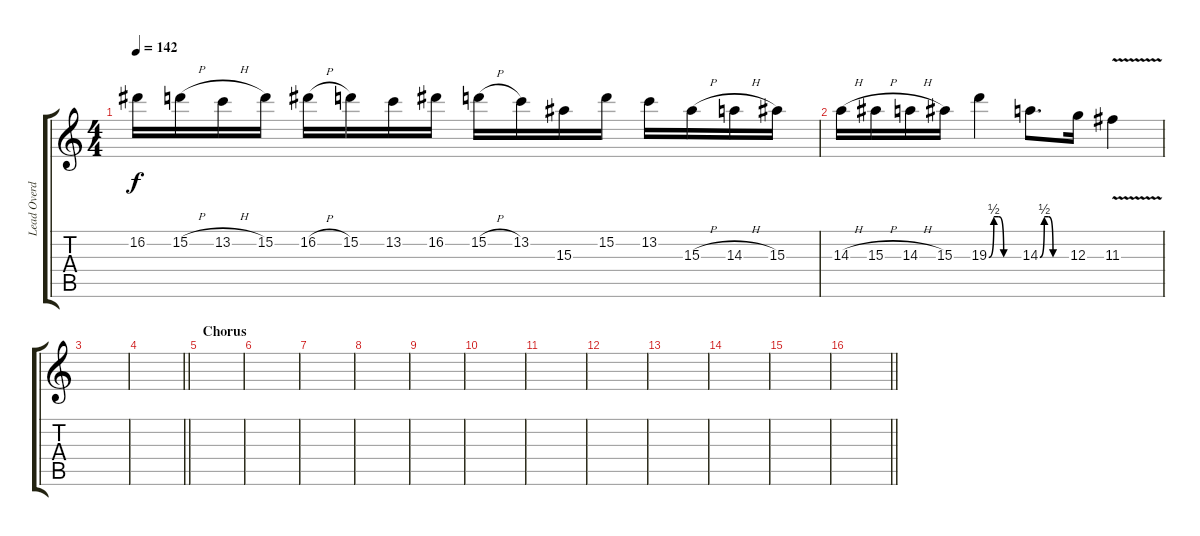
\track ("Lead Overdub" "Lead Overd") {instrument distortionguitar}
\staff {score tabs}
\tuning (E4 B3 G3 D3 A2 E2) {hide}
\ts (4 4)
\tempo 142
\clef g2
\ks c
16.2.16{dy f} 15.2{h}.16 13.2{h}.16 15.2.16 16.2{h}.16 15.2.16 13.2.16 16.2.16 15.2{h}.16 13.2.16 15.3.16 15.2.16 13.2.16 15.3{h}.16 14.3{h}.16 15.3.16 |
14.3{h}.16 15.3{h}.16 14.3{h}.16 15.3.16 19.3{be (custom 0 0 10 2 20 2 30 0 60 0)}.4 14.3{be (custom 0 0 10 2 20 2 30 0 60 0)}.8{d} 12.3.16 11.3{v}.4 |
|
\barLineRight lightlight
|
\section ("" "Chorus")
|
|
|
|
|
|
|
|
|
|
|
\barLineRight lightlight
